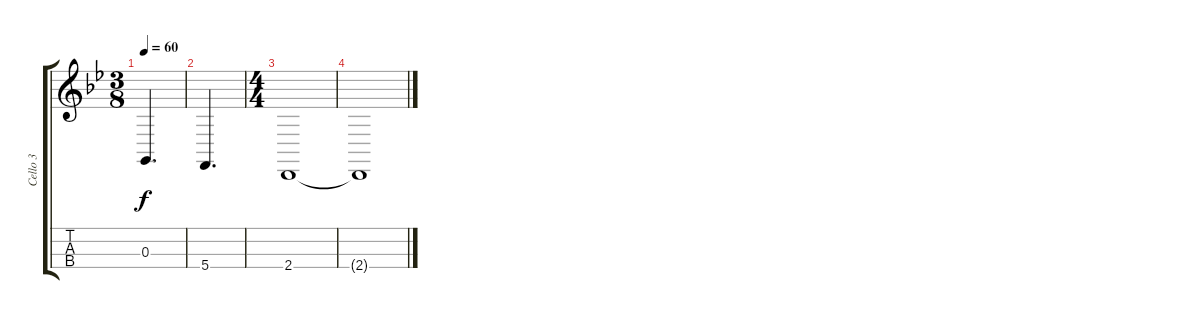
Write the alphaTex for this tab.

\track ("Cello 3" "Cello 3") {instrument cello}
\staff {score tabs}
\tuning (A3 D3 G2 C2) {hide}
\ts (3 8)
\tempo 60
\clef g2
\ks bb
0.3.4{d dy f} |
5.4.4{d} |
\ts (4 4)
2.4.1{volume 3} |
2.4{t}.1
